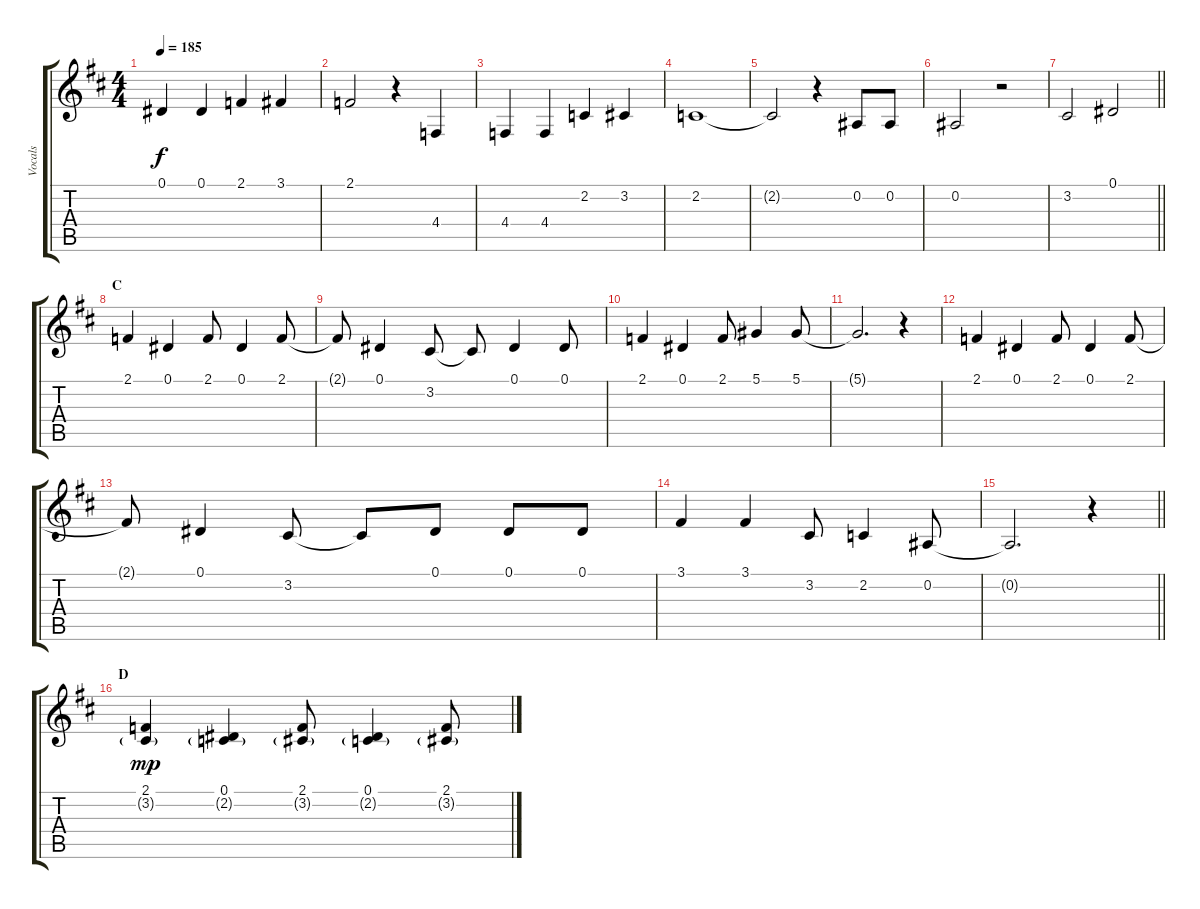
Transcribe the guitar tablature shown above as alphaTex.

\track ("Vocals" "Vocals") {instrument oboe}
\staff {score tabs}
\tuning (Eb4 Bb3 Gb3 Db3 Ab2 Eb2) {hide}
\ts (4 4)
\tempo 185
\clef g2
\ks d
0.1{t}.4{dy f} 0.1.4 2.1.4 3.1.4 |
2.1.2 r.4 4.4.4 |
4.4.4 4.4.4 2.2.4 3.2.4 |
2.2.1 |
2.2{t}.2 r.4 0.2.8 0.2.8 |
0.2.2 r.2 |
\barLineRight lightlight
3.2.2 0.1.2 |
\section ("" "C")
2.1.4 0.1.4 2.1.8 0.1.4 2.1.8 |
2.1{t}.8 0.1.4 3.2.8 3.2{t}.8 0.1.4 0.1.8 |
2.1.4 0.1.4 2.1.8 5.1.4 5.1.8 |
5.1{t}.2{d} r.4 |
2.1.4 0.1.4 2.1.8 0.1.4 2.1.8 |
2.1{t}.8 0.1.4 3.2.8 3.2{t}.8 0.1.8 0.1.8 0.1.8 |
3.1.4 3.1.4 3.2.8 2.2.4 0.2.8 |
\barLineRight lightlight
0.2{t}.2{d} r.4 |
\section ("" "D")
(2.1 3.2{g}).4{dy mp} (0.1 2.2{g}).4 (2.1 3.2{g}).8 (0.1 2.2{g}).4 (2.1 3.2{g}).8
